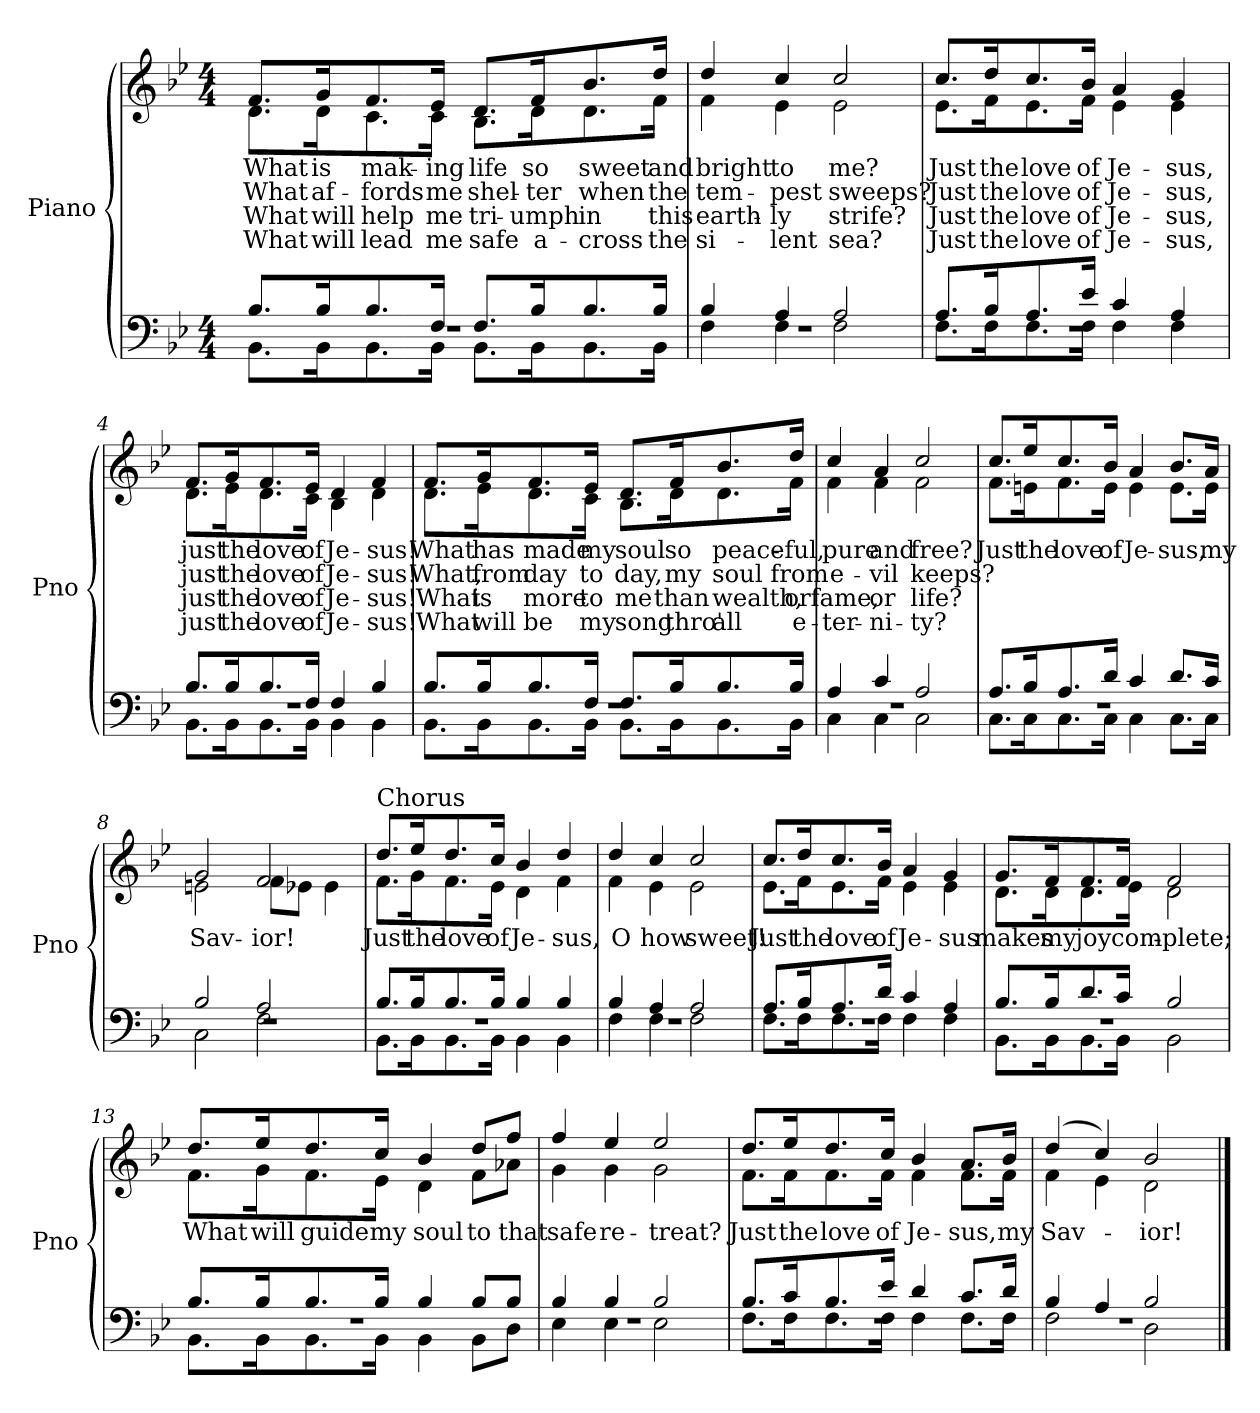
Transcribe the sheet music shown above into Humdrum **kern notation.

**kern	**kern	**text	**text	**text	**text
*part1	*part1	*part1	*part1	*part1	*part1
*staff2	*staff1	*staff1	*staff1	*staff1	*staff1
*I"Piano	*	*	*	*	*
*I'Pno	*	*	*	*	*
*clefF4	*clefG2	*	*	*	*
*k[b-e-]	*k[b-e-]	*	*	*	*
*B-:	*B-:	*	*	*	*
*M4/4	*M4/4	*	*	*	*
=1	=1	=1	=1	=1	=1
.	8qf/yy	1.	2.	3.	4
*^	*^	*	*	*	*
*	*^	*	*	*	*	*	*
1r	8.B-/L	8.BB-\L	8.f/L	8.d\L	What	What	What	What
.	16B-/K	16BB-\K	16g/K	16d\K	is	af-	will	will
.	8.B-/	8.BB-\	8.f/	8.c\	mak-	fords	help	lead
.	16F/Jk	16BB-\Jk	16e-/Jk	16c\Jk	ing	me	me	me
.	8.F/L	8.BB-\L	8.d/L	8.B-\L	life	shel-	tri-	safe
.	16B-/K	16BB-\K	16f/K	16d\K	so	ter	umph	a-
.	8.B-/	8.BB-\	8.b-/	8.d\	sweet	when	in	cross
.	16B-/Jk	16BB-\Jk	16dd/Jk	16f\Jk	and	the	this	the
!!LO:LB:g=z	!!
=2	=2	=2	=2	=2	=2	=2	=2	=2
1r	4B-/	4F\	4dd/	4f\	bright	tem-	earth-	si-
.	4A/	4F\	4cc/	4e-\	to	pest	ly	lent
.	2A/	2F\	2cc/	2e-\	me?	sweeps?	strife?	sea?
=3	=3	=3	=3	=3	=3	=3	=3	=3
1r	8.A/L	8.F\L	8.cc/L	8.e-\L	Just	Just	Just	Just
.	16B-/K	16F\K	16dd/K	16f\K	the	the	the	the
.	8.A/	8.F\	8.cc/	8.e-\	love	love	love	love
.	16e-/Jk	16F\Jk	16b-/Jk	16f\Jk	of	of	of	of
.	4c/	4F\	4a/	4e-\	Je-	Je-	Je-	Je-
.	4A/	4F\	4g/	4e-\	sus,	sus,	sus,	sus,
!!LO:LB:g=z	!!
=4	=4	=4	=4	=4	=4	=4	=4	=4
1r	8.B-/L	8.BB-\L	8.f/L	8.d\L	just	just	just	just
.	16B-/K	16BB-\K	16g/K	16e-\K	the	the	the	the
.	8.B-/	8.BB-\	8.f/	8.d\	love	love	love	love
.	16F/Jk	16BB-\Jk	16e-/Jk	16c\Jk	of	of	of	of
.	4F/	4BB-\	4d/	4B-\	Je-	Je-	Je-	Je-
.	4B-/	4BB-\	4f/	4d\	sus!	sus!	sus!	sus!
!!LO:PB:g=z	!!
=5	=5	=5	=5	=5	=5	=5	=5	=5
1r	8.B-/L	8.BB-\L	8.f/L	8.d\L	What	What,	What	What
.	16B-/K	16BB-\K	16g/K	16e-\K	has	from	is	will
.	8.B-/	8.BB-\	8.f/	8.d\	made	day	more	be
.	16F/Jk	16BB-\Jk	16e-/Jk	16c\Jk	my	to	to	my
.	8.F/L	8.BB-\L	8.d/L	8.B-\L	soul	day,	me	song
.	16B-/K	16BB-\K	16f/K	16d\K	so	my	than	thro'
.	8.B-/	8.BB-\	8.b-/	8.d\	peace-	soul	wealth,	all
.	16B-/Jk	16BB-\Jk	16dd/Jk	16f\Jk	ful,	from	or	e-
!!LO:LB:g=z	!!
=6	=6	=6	=6	=6	=6	=6	=6	=6
1r	4A/	4C\	4cc/	4f\	pure	e-	fame,	ter-
.	4c/	4C\	4a/	4f\	and	vil	or	ni-
.	2A/	2C\	2cc/	2f\	free?	keeps?	life?	ty?
=7	=7	=7	=7	=7	=7	=7	=7	=7
1r	8.A/L	8.C\L	8.cc/L	8.f\L	Just	.	.	.
.	16B-/K	16C\K	16ee-/K	16en\K	the	.	.	.
.	8.A/	8.C\	8.cc/	8.f\	love	.	.	.
.	16d/Jk	16C\Jk	16b-/Jk	16e\Jk	of	.	.	.
.	4c/	4C\	4a/	4e\	Je-	.	.	.
.	8.d/L	8.C\L	8.b-/L	8.e\L	sus,	.	.	.
.	16c/Jk	16C\Jk	16a/Jk	16e\Jk	my	.	.	.
!!LO:LB:g=z	!!
=8	=8	=8	=8	=8	=8	=8	=8	=8
1r	2B-/	2C\	2g/	2en\	Sav-	.	.	.
.	2A/	2F\	2f/	8f\L	ior!	.	.	.
.	.	.	.	8e-X\J	.	.	.	.
.	.	.	.	4e-\	.	.	.	.
=9	=9	=9	=9	=9	=9	=9	=9	=9
!	!	!	!LO:TX:a:t=Chorus	!	!	!	!	!
1r	8.B-/L	8.BB-\L	8.dd/L	8.f\L	Just	.	.	.
.	16B-/K	16BB-\K	16ee-/K	16g\K	the	.	.	.
.	8.B-/	8.BB-\	8.dd/	8.f\	love	.	.	.
.	16B-/Jk	16BB-\Jk	16cc/Jk	16e-\Jk	of	.	.	.
.	4B-/	4BB-\	4b-/	4d\	Je-	.	.	.
.	4B-/	4BB-\	4dd/	4f\	sus,	.	.	.
=10	=10	=10	=10	=10	=10	=10	=10	=10
1r	4B-/	4F\	4dd/	4f\	O	.	.	.
.	4A/	4F\	4cc/	4e-\	how	.	.	.
.	2A/	2F\	2cc/	2e-\	sweet!	.	.	.
!!LO:LB:g=z	!!
=11	=11	=11	=11	=11	=11	=11	=11	=11
1r	8.A/L	8.F\L	8.cc/L	8.e-\L	Just	.	.	.
.	16B-/K	16F\K	16dd/K	16f\K	the	.	.	.
.	8.A/	8.F\	8.cc/	8.e-\	love	.	.	.
.	16d/Jk	16F\Jk	16b-/Jk	16f\Jk	of	.	.	.
.	4c/	4F\	4a/	4e-\	Je-	.	.	.
.	4A/	4F\	4g/	4e-\	sus	.	.	.
=12	=12	=12	=12	=12	=12	=12	=12	=12
1r	8.B-/L	8.BB-\L	8.g/L	8.d\L	makes	.	.	.
.	16B-/K	16BB-\K	16f/K	16d\K	my	.	.	.
.	8.d/	8.BB-\	8.f/	8.d\	joy	.	.	.
.	16c/Jk	16BB-\Jk	16f/Jk	16e-\Jk	com-	.	.	.
.	2B-/	2BB-\	2f/	2d\	plete;	.	.	.
!!LO:PB:g=z	!!
=13	=13	=13	=13	=13	=13	=13	=13	=13
1r	8.B-/L	8.BB-\L	8.dd/L	8.f\L	What	.	.	.
.	16B-/K	16BB-\K	16ee-/K	16g\K	will	.	.	.
.	8.B-/	8.BB-\	8.dd/	8.f\	guide	.	.	.
.	16B-/Jk	16BB-\Jk	16cc/Jk	16e-\Jk	my	.	.	.
.	4B-/	4BB-\	4b-/	4d\	soul	.	.	.
.	8B-/L	8BB-\L	8dd/L	8f\L	to	.	.	.
.	8B-/J	8D\J	8ff/J	8a-X\J	that	.	.	.
=14	=14	=14	=14	=14	=14	=14	=14	=14
1r	4B-/	4E-\	4ff/	4g\	safe	.	.	.
.	4B-/	4E-\	4ee-/	4g\	re-	.	.	.
.	2B-/	2E-\	2ee-/	2g\	treat?	.	.	.
!!LO:LB:g=z	!!
=15	=15	=15	=15	=15	=15	=15	=15	=15
1r	8.B-/L	8.F\L	8.dd/L	8.f\L	Just	.	.	.
.	16c/K	16F\K	16ee-/K	16f\K	the	.	.	.
.	8.B-/	8.F\	8.dd/	8.f\	love	.	.	.
.	16e-/Jk	16F\Jk	16cc/Jk	16f\Jk	of	.	.	.
.	4d/	4F\	4b-/	4f\	Je-	.	.	.
.	8.c/L	8.F\L	8.a/L	8.f\L	sus,	.	.	.
.	16d/Jk	16F\Jk	16b-/Jk	16f\Jk	my	.	.	.
=16	=16	=16	=16	=16	=16	=16	=16	=16
1r	4B-/	2F\	(4dd/	4f\	Sav-	.	.	.
.	4A/	.	4cc/)	4e-\	.	.	.	.
.	2B-/	2D\	2b-/	2d\	ior!	.	.	.
*v	*v	*v	*	*	*	*	*	*
*	*v	*v	*	*	*	*
==	==	==	==	==	==
*-	*-	*-	*-	*-	*-
